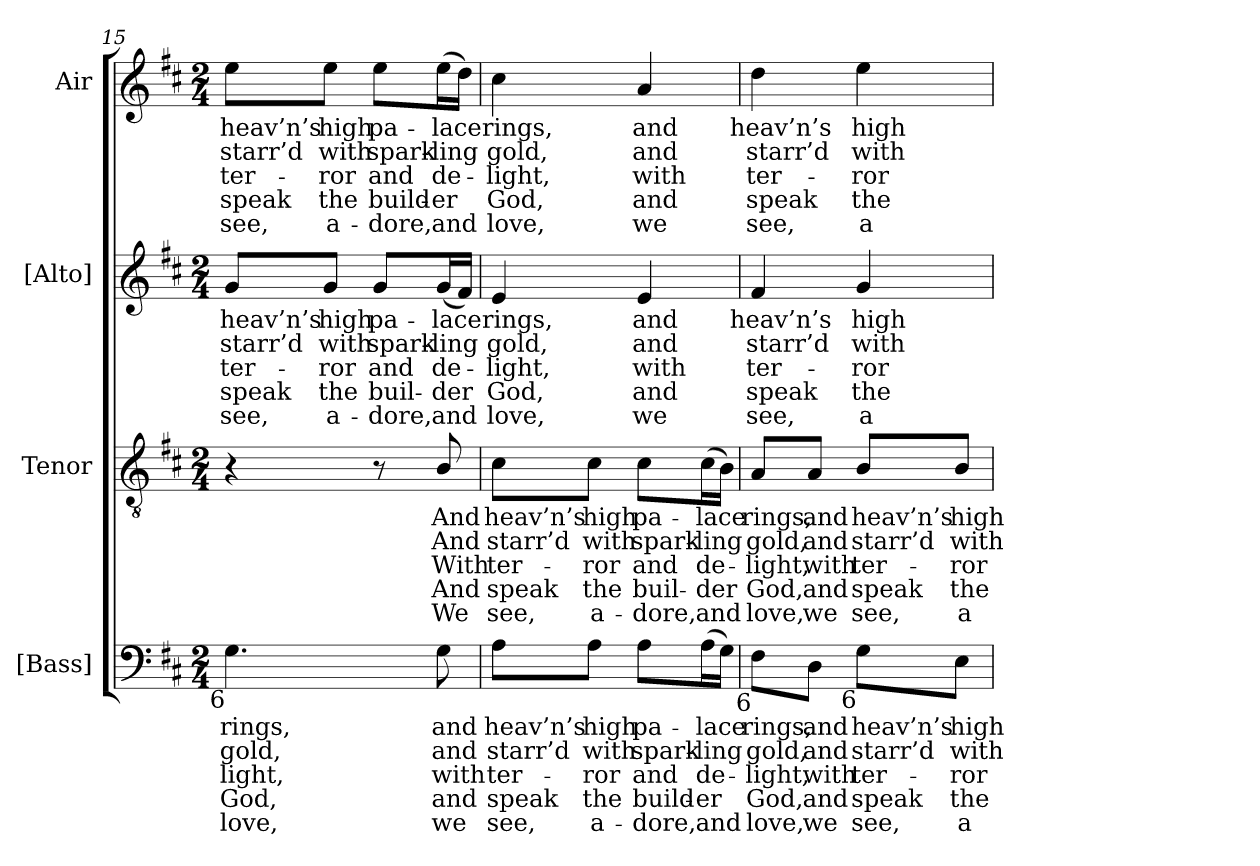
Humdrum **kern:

**kern	**text	**text	**text	**text	**text	**kern	**text	**text	**text	**text	**text	**kern	**text	**text	**text	**text	**text	**kern	**text	**text	**text	**text	**text
*part4	*part4	*part4	*part4	*part4	*part4	*part3	*part3	*part3	*part3	*part3	*part3	*part2	*part2	*part2	*part2	*part2	*part2	*part1	*part1	*part1	*part1	*part1	*part1
*staff4	*staff4	*staff4	*staff4	*staff4	*staff4	*staff3	*staff3	*staff3	*staff3	*staff3	*staff3	*staff2	*staff2	*staff2	*staff2	*staff2	*staff2	*staff1	*staff1	*staff1	*staff1	*staff1	*staff1
*I"[Bass]	*	*	*	*	*	*I"Tenor	*	*	*	*	*	*I"[Alto]	*	*	*	*	*	*I"Air	*	*	*	*	*
*I'B.	*	*	*	*	*	*I'T.	*	*	*	*	*	*I'A.	*	*	*	*	*	*	*	*	*	*	*
*clefF4	*	*	*	*	*	*clefGv2	*	*	*	*	*	*clefG2	*	*	*	*	*	*clefG2	*	*	*	*	*
*	*	*	*	*	*	*ITrd7c12	*	*	*	*	*	*	*	*	*	*	*	*	*	*	*	*	*
*k[f#c#]	*	*	*	*	*	*k[f#c#]	*	*	*	*	*	*k[f#c#]	*	*	*	*	*	*k[f#c#]	*	*	*	*	*
*D:	*	*	*	*	*	*D:	*	*	*	*	*	*D:	*	*	*	*	*	*D:	*	*	*	*	*
*M2/4	*	*	*	*	*	*M2/4	*	*	*	*	*	*M2/4	*	*	*	*	*	*M2/4	*	*	*	*	*
=15	=15	=15	=15	=15	=15	=15	=15	=15	=15	=15	=15	=15	=15	=15	=15	=15	=15	=15	=15	=15	=15	=15	=15
!	!LO:LY:b:color=#000000	!LO:LY:b:color=#000000	!LO:LY:b:color=#000000	!LO:LY:b:color=#000000	!LO:LY:b:color=#000000	!	!	!	!	!	!	!	!	!	!	!	!	!	!	!	!	!	!
!	!	!	!	!	!	!	!	!	!	!	!	!	!LO:LY:b:color=#000000	!LO:LY:b:color=#000000	!LO:LY:b:color=#000000	!LO:LY:b:color=#000000	!LO:LY:b:color=#000000	!	!	!	!	!	!
!LO:TX:b:rj:t=6	!	!	!	!	!	!	!	!	!	!	!	!	!	!	!	!	!	!	!	!	!	!	!
!	!	!	!	!	!	!	!	!	!	!	!	!	!	!	!	!	!	!	!LO:LY:b:color=#000000	!LO:LY:b:color=#000000	!LO:LY:b:color=#000000	!LO:LY:b:color=#000000	!LO:LY:b:color=#000000
4.Gi\	rings,	gold,	light,	God,	love,	4r	.	.	.	.	.	8gi/L	heav’n’s	starr’d	ter-	-speak	see,	8eei\L	heav’n’s	starr’d	ter-	-speak	see,
!	!	!	!	!	!	!	!	!	!	!	!	!	!LO:LY:b:color=#000000	!LO:LY:b:color=#000000	!LO:LY:b:color=#000000	!LO:LY:b:color=#000000	!LO:LY:b:color=#000000	!	!	!	!	!	!
!	!	!	!	!	!	!	!	!	!	!	!	!	!	!	!	!	!	!	!LO:LY:b:color=#000000	!LO:LY:b:color=#000000	!LO:LY:b:color=#000000	!LO:LY:b:color=#000000	!LO:LY:b:color=#000000
.	.	.	.	.	.	.	.	.	.	.	.	8gi/J	high	with	ror	the	a-	8eei\J	high	with	ror	the	a-
!	!	!	!	!	!	!	!	!	!	!	!	!	!LO:LY:b:color=#000000	!LO:LY:b:color=#000000	!LO:LY:b:color=#000000	!LO:LY:b:color=#000000	!LO:LY:b:color=#000000	!	!	!	!	!	!
!	!	!	!	!	!	!	!	!	!	!	!	!	!	!	!	!	!	!	!LO:LY:b:color=#000000	!LO:LY:b:color=#000000	!LO:LY:b:color=#000000	!LO:LY:b:color=#000000	!LO:LY:b:color=#000000
.	.	.	.	.	.	8r	.	.	.	.	.	8gi/L	pa-	spark-	-and	buil-	-dore,	8eei\L	pa-	spark-	-and	build-	-dore,
!	!LO:LY:b:color=#000000	!LO:LY:b:color=#000000	!LO:LY:b:color=#000000	!LO:LY:b:color=#000000	!LO:LY:b:color=#000000	!	!	!	!	!	!	!	!	!	!	!	!	!	!	!	!	!	!
!	!	!	!	!	!	!	!LO:LY:b:color=#000000	!LO:LY:b:color=#000000	!LO:LY:b:color=#000000	!LO:LY:b:color=#000000	!LO:LY:b:color=#000000	!	!	!	!	!	!	!	!	!	!	!	!
!	!	!	!	!	!	!	!	!	!	!	!	!	!LO:LY:b:color=#000000	!LO:LY:b:color=#000000	!LO:LY:b:color=#000000	!LO:LY:b:color=#000000	!LO:LY:b:color=#000000	!	!	!	!	!	!
!	!	!	!	!	!	!	!	!	!	!	!	!	!	!	!	!	!	!	!LO:LY:b:color=#000000	!LO:LY:b:color=#000000	!LO:LY:b:color=#000000	!LO:LY:b:color=#000000	!LO:LY:b:color=#000000
8Gi\	and	and	with	and	we	8BBi/	And	And	With	And	We	(16gi/L	-lace	-ling	de-	-der	and	(16eei\L	-lace	-ling	de-	-er	and
.	.	.	.	.	.	.	.	.	.	.	.	16f#i/JJ)	.	.	.	.	.	16ddi\JJ)	.	.	.	.	.
=16	=16	=16	=16	=16	=16	=16	=16	=16	=16	=16	=16	=16	=16	=16	=16	=16	=16	=16	=16	=16	=16	=16	=16
!	!LO:LY:b:color=#000000	!LO:LY:b:color=#000000	!LO:LY:b:color=#000000	!LO:LY:b:color=#000000	!LO:LY:b:color=#000000	!	!	!	!	!	!	!	!	!	!	!	!	!	!	!	!	!	!
!	!	!	!	!	!	!	!LO:LY:b:color=#000000	!LO:LY:b:color=#000000	!LO:LY:b:color=#000000	!LO:LY:b:color=#000000	!LO:LY:b:color=#000000	!	!	!	!	!	!	!	!	!	!	!	!
!	!	!	!	!	!	!	!	!	!	!	!	!	!LO:LY:b:color=#000000	!LO:LY:b:color=#000000	!LO:LY:b:color=#000000	!LO:LY:b:color=#000000	!LO:LY:b:color=#000000	!	!	!	!	!	!
!	!	!	!	!	!	!	!	!	!	!	!	!	!	!	!	!	!	!	!LO:LY:b:color=#000000	!LO:LY:b:color=#000000	!LO:LY:b:color=#000000	!LO:LY:b:color=#000000	!LO:LY:b:color=#000000
8Ai\L	heav’n’s	starr’d	ter-	-speak	see,	8C#i\L	heav’n’s	starr’d	ter-	-speak	see,	4ei/	rings,	gold,	light,	God,	love,	4cc#i\	rings,	gold,	light,	God,	love,
!	!LO:LY:b:color=#000000	!LO:LY:b:color=#000000	!LO:LY:b:color=#000000	!LO:LY:b:color=#000000	!LO:LY:b:color=#000000	!	!	!	!	!	!	!	!	!	!	!	!	!	!	!	!	!	!
!	!	!	!	!	!	!	!LO:LY:b:color=#000000	!LO:LY:b:color=#000000	!LO:LY:b:color=#000000	!LO:LY:b:color=#000000	!LO:LY:b:color=#000000	!	!	!	!	!	!	!	!	!	!	!	!
8Ai\J	high	with	ror	the	a-	8C#i\J	high	with	ror	the	a-	.	.	.	.	.	.	.	.	.	.	.	.
!	!LO:LY:b:color=#000000	!LO:LY:b:color=#000000	!LO:LY:b:color=#000000	!LO:LY:b:color=#000000	!LO:LY:b:color=#000000	!	!	!	!	!	!	!	!	!	!	!	!	!	!	!	!	!	!
!	!	!	!	!	!	!	!LO:LY:b:color=#000000	!LO:LY:b:color=#000000	!LO:LY:b:color=#000000	!LO:LY:b:color=#000000	!LO:LY:b:color=#000000	!	!	!	!	!	!	!	!	!	!	!	!
!	!	!	!	!	!	!	!	!	!	!	!	!	!LO:LY:b:color=#000000	!LO:LY:b:color=#000000	!LO:LY:b:color=#000000	!LO:LY:b:color=#000000	!LO:LY:b:color=#000000	!	!	!	!	!	!
!	!	!	!	!	!	!	!	!	!	!	!	!	!	!	!	!	!	!	!LO:LY:b:color=#000000	!LO:LY:b:color=#000000	!LO:LY:b:color=#000000	!LO:LY:b:color=#000000	!LO:LY:b:color=#000000
8Ai\L	pa-	spark-	-and	build-	-dore,	8C#i\L	pa-	spark-	-and	buil-	-dore,	4ei/	and	and	with	and	we	4ai/	and	and	with	and	we
!	!LO:LY:b:color=#000000	!LO:LY:b:color=#000000	!LO:LY:b:color=#000000	!LO:LY:b:color=#000000	!LO:LY:b:color=#000000	!	!	!	!	!	!	!	!	!	!	!	!	!	!	!	!	!	!
!	!	!	!	!	!	!	!LO:LY:b:color=#000000	!LO:LY:b:color=#000000	!LO:LY:b:color=#000000	!LO:LY:b:color=#000000	!LO:LY:b:color=#000000	!	!	!	!	!	!	!	!	!	!	!	!
(16Ai\L	-lace	-ling	de-	-er	and	(16C#i\L	-lace	-ling	de-	-der	and	.	.	.	.	.	.	.	.	.	.	.	.
16Gi\JJ)	.	.	.	.	.	16BBi\JJ)	.	.	.	.	.	.	.	.	.	.	.	.	.	.	.	.	.
=17	=17	=17	=17	=17	=17	=17	=17	=17	=17	=17	=17	=17	=17	=17	=17	=17	=17	=17	=17	=17	=17	=17	=17
!	!LO:LY:b:color=#000000	!LO:LY:b:color=#000000	!LO:LY:b:color=#000000	!LO:LY:b:color=#000000	!LO:LY:b:color=#000000	!	!	!	!	!	!	!	!	!	!	!	!	!	!	!	!	!	!
!	!	!	!	!	!	!	!LO:LY:b:color=#000000	!LO:LY:b:color=#000000	!LO:LY:b:color=#000000	!LO:LY:b:color=#000000	!LO:LY:b:color=#000000	!	!	!	!	!	!	!	!	!	!	!	!
!	!	!	!	!	!	!	!	!	!	!	!	!	!LO:LY:b:color=#000000	!LO:LY:b:color=#000000	!LO:LY:b:color=#000000	!LO:LY:b:color=#000000	!LO:LY:b:color=#000000	!	!	!	!	!	!
!LO:TX:b:rj:t=6	!	!	!	!	!	!	!	!	!	!	!	!	!	!	!	!	!	!	!	!	!	!	!
!	!	!	!	!	!	!	!	!	!	!	!	!	!	!	!	!	!	!	!LO:LY:b:color=#000000	!LO:LY:b:color=#000000	!LO:LY:b:color=#000000	!LO:LY:b:color=#000000	!LO:LY:b:color=#000000
8F#i\L	rings,	gold,	light,	God,	love,	8AAi/L	rings,	gold,	light,	God,	love,	4f#i/	heav’n’s	starr’d	ter-	-speak	see,	4ddi\	heav’n’s	starr’d	ter-	-speak	see,
!	!LO:LY:b:color=#000000	!LO:LY:b:color=#000000	!LO:LY:b:color=#000000	!LO:LY:b:color=#000000	!LO:LY:b:color=#000000	!	!	!	!	!	!	!	!	!	!	!	!	!	!	!	!	!	!
!	!	!	!	!	!	!	!LO:LY:b:color=#000000	!LO:LY:b:color=#000000	!LO:LY:b:color=#000000	!LO:LY:b:color=#000000	!LO:LY:b:color=#000000	!	!	!	!	!	!	!	!	!	!	!	!
8Di\J	and	and	with	and	we	8AAi/J	and	and	with	and	we	.	.	.	.	.	.	.	.	.	.	.	.
!	!LO:LY:b:color=#000000	!LO:LY:b:color=#000000	!LO:LY:b:color=#000000	!LO:LY:b:color=#000000	!LO:LY:b:color=#000000	!	!	!	!	!	!	!	!	!	!	!	!	!	!	!	!	!	!
!	!	!	!	!	!	!	!LO:LY:b:color=#000000	!LO:LY:b:color=#000000	!LO:LY:b:color=#000000	!LO:LY:b:color=#000000	!LO:LY:b:color=#000000	!	!	!	!	!	!	!	!	!	!	!	!
!	!	!	!	!	!	!	!	!	!	!	!	!	!LO:LY:b:color=#000000	!LO:LY:b:color=#000000	!LO:LY:b:color=#000000	!LO:LY:b:color=#000000	!LO:LY:b:color=#000000	!	!	!	!	!	!
!LO:TX:b:rj:t=6	!	!	!	!	!	!	!	!	!	!	!	!	!	!	!	!	!	!	!	!	!	!	!
!	!	!	!	!	!	!	!	!	!	!	!	!	!	!	!	!	!	!	!LO:LY:b:color=#000000	!LO:LY:b:color=#000000	!LO:LY:b:color=#000000	!LO:LY:b:color=#000000	!LO:LY:b:color=#000000
8Gi\L	heav’n’s	starr’d	ter-	-speak	see,	8BBi/L	heav’n’s	starr’d	ter-	-speak	see,	4gi/	high	with	ror	the	a-	4eei\	high	with	ror	the	a-
!	!LO:LY:b:color=#000000	!LO:LY:b:color=#000000	!LO:LY:b:color=#000000	!LO:LY:b:color=#000000	!LO:LY:b:color=#000000	!	!	!	!	!	!	!	!	!	!	!	!	!	!	!	!	!	!
!	!	!	!	!	!	!	!LO:LY:b:color=#000000	!LO:LY:b:color=#000000	!LO:LY:b:color=#000000	!LO:LY:b:color=#000000	!LO:LY:b:color=#000000	!	!	!	!	!	!	!	!	!	!	!	!
8Ei\J	high	with	ror	the	a-	8BBi/J	high	with	ror	the	a-	.	.	.	.	.	.	.	.	.	.	.	.
=	=	=	=	=	=	=	=	=	=	=	=	=	=	=	=	=	=	=	=	=	=	=	=
*-	*-	*-	*-	*-	*-	*-	*-	*-	*-	*-	*-	*-	*-	*-	*-	*-	*-	*-	*-	*-	*-	*-	*-
